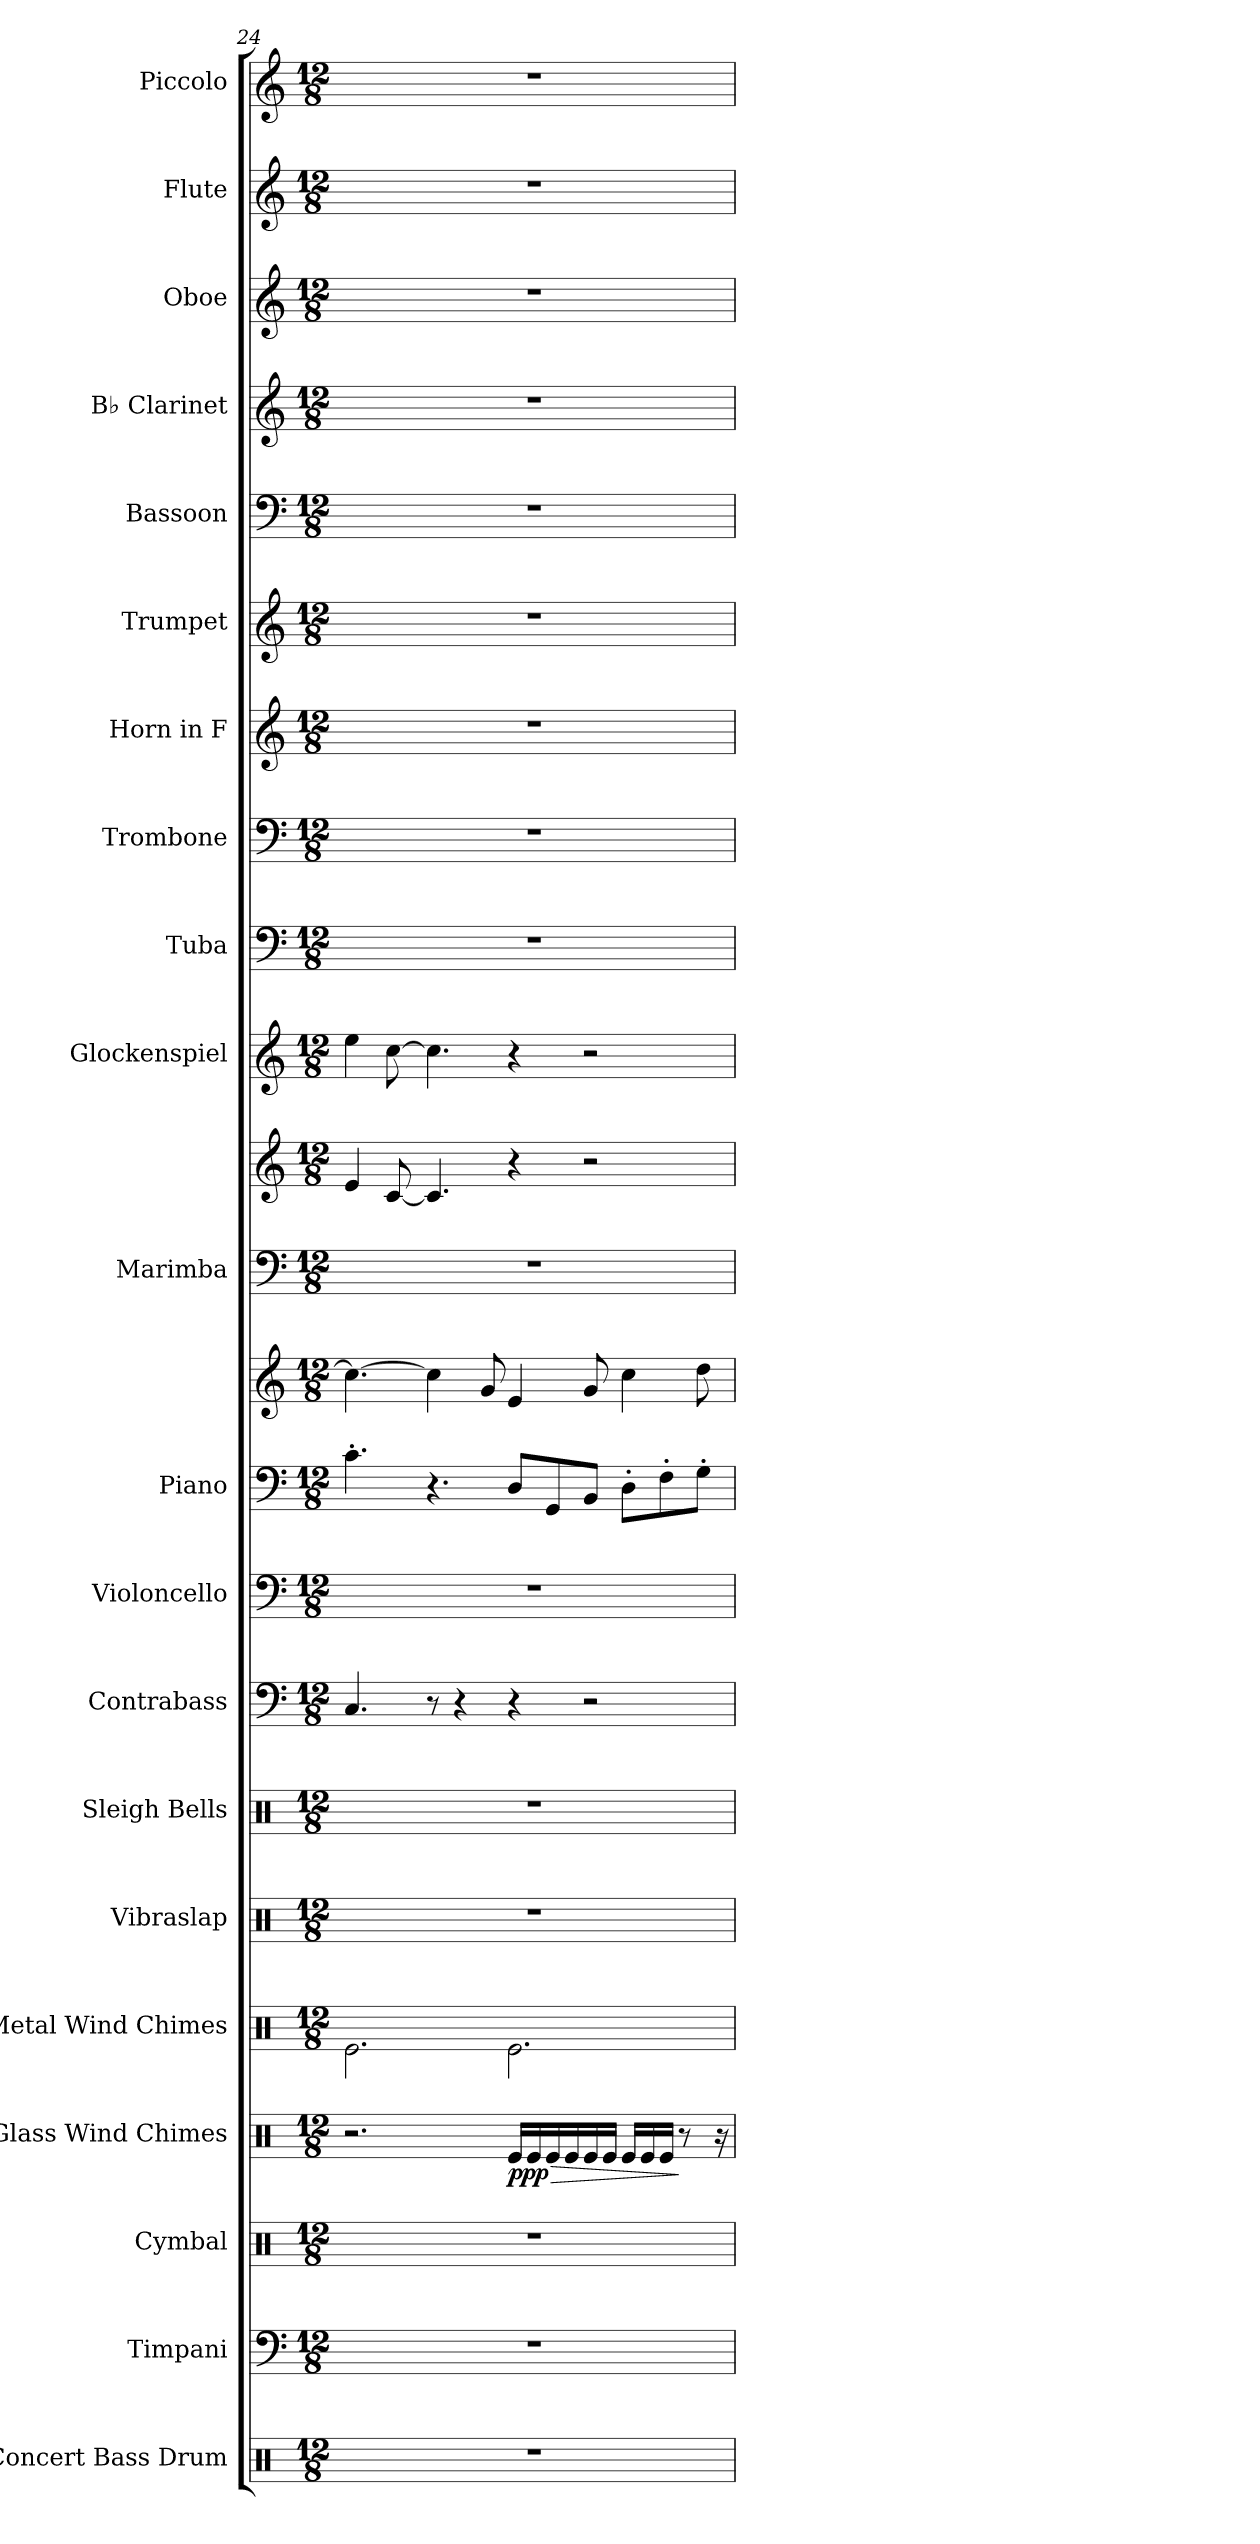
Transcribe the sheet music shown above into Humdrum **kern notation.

**kern	**kern	**kern	**kern	**dynam	**kern	**kern	**kern	**kern	**kern	**kern	**kern	**kern	**kern	**kern	**kern	**kern	**kern	**kern	**kern	**kern	**kern	**kern	**kern
*part21	*part20	*part19	*part18	*part18	*part17	*part16	*part15	*part14	*part13	*part12	*part12	*part11	*part11	*part10	*part9	*part8	*part7	*part6	*part5	*part4	*part3	*part2	*part1
*staff23	*staff22	*staff21	*staff20	*staff20	*staff19	*staff18	*staff17	*staff16	*staff15	*staff14	*staff13	*staff12	*staff11	*staff10	*staff9	*staff8	*staff7	*staff6	*staff5	*staff4	*staff3	*staff2	*staff1
*I"Concert Bass Drum	*I"Timpani	*I"Cymbal	*I"Glass Wind Chimes	*	*I"Metal Wind Chimes	*I"Vibraslap	*I"Sleigh Bells	*I"Contrabass	*I"Violoncello	*I"Piano	*	*I"Marimba	*	*I"Glockenspiel	*I"Tuba	*I"Trombone	*I"Horn in F	*I"Trumpet	*I"Bassoon	*I"B♭ Clarinet	*I"Oboe	*I"Flute	*I"Piccolo
*I'Con. BD	*I'Timp.	*I'Cym.	*I'Gl. Wn Ch.	*	*I'Met. Wn Ch.	*I'Vibslp.	*I'Sle. Be.	*I'Cb.	*I'Vc.	*I'Pno.	*	*I'Mrm.	*	*I'Glock.	*I'Tba.	*I'Tbn.	*	*I'Tpt.	*I'Bsn.	*I'B♭ Cl.	*I'Ob.	*I'Fl.	*I'Picc.
!!LO:PB:g=z
*clefX	*clefF4	*clefX	*clefX	*	*clefX	*clefX	*clefX	*clefF4	*clefF4	*clefF4	*clefG2	*clefF4	*clefG2	*clefG2	*clefF4	*clefF4	*clefG2	*clefG2	*clefF4	*clefG2	*clefG2	*clefG2	*clefG2
*	*	*	*	*	*	*	*	*ITrd7c12	*	*	*	*	*	*ITrd-14c-24	*	*	*ITrd4c7	*ITrd1c2	*	*ITrd1c2	*	*	*ITrd-7c-12
*k[]	*k[]	*k[]	*k[]	*	*k[]	*k[]	*k[]	*k[]	*k[]	*k[]	*k[]	*k[]	*k[]	*k[]	*k[]	*k[]	*k[b-]	*k[b-e-]	*k[]	*k[b-e-]	*k[]	*k[]	*k[]
*M12/8	*M12/8	*M12/8	*M12/8	*	*M12/8	*M12/8	*M12/8	*M12/8	*M12/8	*M12/8	*M12/8	*M12/8	*M12/8	*M12/8	*M12/8	*M12/8	*M12/8	*M12/8	*M12/8	*M12/8	*M12/8	*M12/8	*M12/8
=24	=24	=24	=24	=24	=24	=24	=24	=24	=24	=24	=24	=24	=24	=24	=24	=24	=24	=24	=24	=24	=24	=24	=24
1.r	1.r	1.r	2.r	.	2.Re\	1.r	1.r	4.CC/	1.r	4.c'\	4.cc\_	1.r	4e/	4eeee\	1.r	1.r	1.r	1.r	1.r	1.r	1.r	1.r	1.r
.	.	.	.	.	.	.	.	.	.	.	.	.	[8c/	[8cccc\	.	.	.	.	.	.	.	.	.
.	.	.	.	.	.	.	.	8r	.	4.r	4cc\]	.	4.c/]	4.cccc\]	.	.	.	.	.	.	.	.	.
.	.	.	.	.	.	.	.	4r	.	.	.	.	.	.	.	.	.	.	.	.	.	.	.
.	.	.	.	.	.	.	.	.	.	.	8g/	.	.	.	.	.	.	.	.	.	.	.	.
!	!	!	!	!LO:HP:b	!	!	!	!	!	!	!	!	!	!	!	!	!	!	!	!	!	!	!
!	!	!	!	!LO:DY:n=1:b	!	!	!	!	!	!	!	!	!	!	!	!	!	!	!	!	!	!	!
.	.	.	16Re/LL	> ppp	2.Re\	.	.	4r	.	8D/L	4e/	.	4r	4r	.	.	.	.	.	.	.	.	.
.	.	.	16Re/	.	.	.	.	.	.	.	.	.	.	.	.	.	.	.	.	.	.	.	.
.	.	.	16Re/	.	.	.	.	.	.	8GG/	.	.	.	.	.	.	.	.	.	.	.	.	.
.	.	.	16Re/	.	.	.	.	.	.	.	.	.	.	.	.	.	.	.	.	.	.	.	.
.	.	.	16Re/	.	.	.	.	2r	.	8BB/J	8g/	.	2r	2r	.	.	.	.	.	.	.	.	.
.	.	.	16Re/JJ	.	.	.	.	.	.	.	.	.	.	.	.	.	.	.	.	.	.	.	.
.	.	.	16Re/LL	.	.	.	.	.	.	8D'\L	4cc\	.	.	.	.	.	.	.	.	.	.	.	.
.	.	.	16Re/	.	.	.	.	.	.	.	.	.	.	.	.	.	.	.	.	.	.	.	.
.	.	.	16Re/JJ	.	.	.	.	.	.	8F'\	.	.	.	.	.	.	.	.	.	.	.	.	.
!	!	!	!	!LO:DY:n=2:b	!	!	!	!	!	!	!	!	!	!	!	!	!	!	!	!	!	!	!
!	!	!	!	!LO:DY:n=3:b	!	!	!	!	!	!	!	!	!	!	!	!	!	!	!	!	!	!	!
.	.	.	8r	] p other-dynamics	.	.	.	.	.	.	.	.	.	.	.	.	.	.	.	.	.	.	.
.	.	.	.	.	.	.	.	.	.	8G'\J	8dd\	.	.	.	.	.	.	.	.	.	.	.	.
.	.	.	16r	.	.	.	.	.	.	.	.	.	.	.	.	.	.	.	.	.	.	.	.
=	=	=	=	=	=	=	=	=	=	=	=	=	=	=	=	=	=	=	=	=	=	=	=
*-	*-	*-	*-	*-	*-	*-	*-	*-	*-	*-	*-	*-	*-	*-	*-	*-	*-	*-	*-	*-	*-	*-	*-
